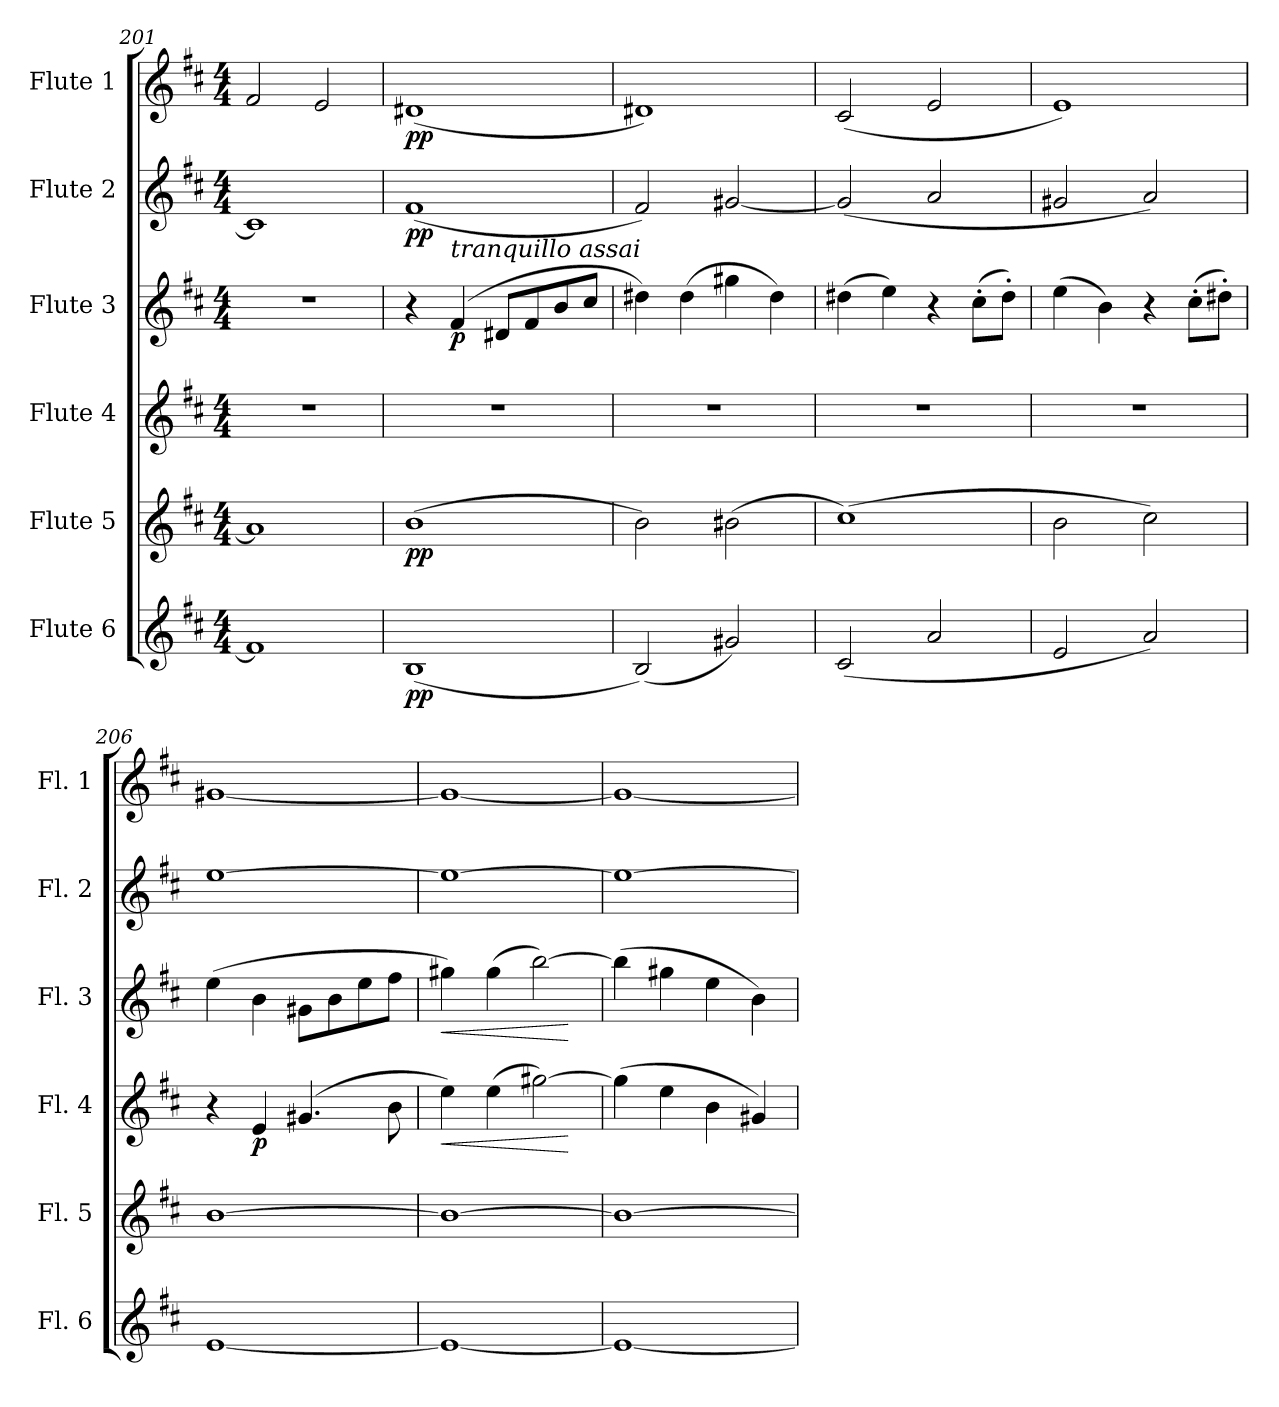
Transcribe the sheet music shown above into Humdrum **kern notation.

**kern	**dynam	**kern	**dynam	**kern	**dynam	**kern	**dynam	**kern	**dynam	**kern	**dynam
*part6	*part6	*part5	*part5	*part4	*part4	*part3	*part3	*part2	*part2	*part1	*part1
*staff6	*staff6	*staff5	*staff5	*staff4	*staff4	*staff3	*staff3	*staff2	*staff2	*staff1	*staff1
*I"Flute 6	*	*I"Flute 5	*	*I"Flute 4	*	*I"Flute 3	*	*I"Flute 2	*	*I"Flute 1	*
*I'Fl. 6	*	*I'Fl. 5	*	*I'Fl. 4	*	*I'Fl. 3	*	*I'Fl. 2	*	*I'Fl. 1	*
*clefG2	*	*clefG2	*	*clefG2	*	*clefG2	*	*clefG2	*	*clefG2	*
*k[f#c#]	*	*k[f#c#]	*	*k[f#c#]	*	*k[f#c#]	*	*k[f#c#]	*	*k[f#c#]	*
*M4/4	*	*M4/4	*	*M4/4	*	*M4/4	*	*M4/4	*	*M4/4	*
=201	=201	=201	=201	=201	=201	=201	=201	=201	=201	=201	=201
1f#]	.	1a#]	.	1r	.	1r	.	1c#]	.	2f#/	.
.	.	.	.	.	.	.	.	.	.	2e/	.
=202	=202	=202	=202	=202	=202	=202	=202	=202	=202	=202	=202
!	!LO:DY:b	!	!LO:DY:b	!	!	!	!	!	!LO:DY:b	!	!LO:DY:b
(<1B	pp	(>1b	pp	1r	.	4r	.	(<1f#	pp	(<1d#X	pp
!	!	!	!	!	!	!LO:TX:a:i:t=tranquillo assai	!	!	!	!	!
!	!	!	!	!	!	!	!LO:DY:b	!	!	!	!
.	.	.	.	.	.	(>4f#/	p	.	.	.	.
.	.	.	.	.	.	8d#X/L	.	.	.	.	.
.	.	.	.	.	.	8f#/	.	.	.	.	.
.	.	.	.	.	.	8b/	.	.	.	.	.
.	.	.	.	.	.	8cc#/J	.	.	.	.	.
!!LO:PB:g=z
=203	=203	=203	=203	=203	=203	=203	=203	=203	=203	=203	=203
(<2B/)	.	2b\)	.	1r	.	4dd#X\)	.	2f#/)	.	1d#X)	.
.	.	.	.	.	.	(>4dd#\	.	.	.	.	.
2g#X/)	.	(>2b#X\	.	.	.	4gg#X\	.	[2g#X/	.	.	.
.	.	.	.	.	.	4dd#\)	.	.	.	.	.
=204	=204	=204	=204	=204	=204	=204	=204	=204	=204	=204	=204
(<2c#/	.	(>1cc#)	.	1r	.	(>4dd#X\	.	(<2g#/]	.	(<2c#/	.
.	.	.	.	.	.	4ee\)	.	.	.	.	.
2a/	.	.	.	.	.	4r	.	2a/	.	2e/	.
.	.	.	.	.	.	(>8cc#'\L	.	.	.	.	.
.	.	.	.	.	.	8dd#'\J)	.	.	.	.	.
=205	=205	=205	=205	=205	=205	=205	=205	=205	=205	=205	=205
2e/	.	2b\	.	1r	.	(>4ee\	.	2g#X/	.	1e)	.
.	.	.	.	.	.	4b\)	.	.	.	.	.
2a/)	.	2cc#\)	.	.	.	4r	.	2a/)	.	.	.
.	.	.	.	.	.	(>8cc#'\L	.	.	.	.	.
.	.	.	.	.	.	8dd#X'\J)	.	.	.	.	.
=206	=206	=206	=206	=206	=206	=206	=206	=206	=206	=206	=206
[1e	.	[1b	.	4r	.	(>4ee\	.	[1ee	.	[1g#X	.
!	!	!	!	!	!LO:DY:b	!	!	!	!	!	!
.	.	.	.	4e/	p	4b\	.	.	.	.	.
.	.	.	.	(>4.g#X/	.	8g#X\L	.	.	.	.	.
.	.	.	.	.	.	8b\	.	.	.	.	.
.	.	.	.	.	.	8ee\	.	.	.	.	.
.	.	.	.	8b\	.	8ff#\J	.	.	.	.	.
=207	=207	=207	=207	=207	=207	=207	=207	=207	=207	=207	=207
!	!	!	!	!	!LO:HP:b	!	!LO:HP:b	!	!	!	!
1e_	.	1b_	.	4ee\)	<	4gg#X\)	<	1ee_	.	1g#_	.
.	.	.	.	(>4ee\	.	(>4gg#\	.	.	.	.	.
.	.	.	.	[2gg#X\)	.	[2bb\)	.	.	.	.	.
.	.	.	.	.	[	.	[	.	.	.	.
=208	=208	=208	=208	=208	=208	=208	=208	=208	=208	=208	=208
1e_	.	1b_	.	(>4gg#\]	.	(>4bb\]	.	1ee_	.	1g#_	.
.	.	.	.	4ee\	.	4gg#X\	.	.	.	.	.
.	.	.	.	4b\	.	4ee\	.	.	.	.	.
.	.	.	.	4g#X/)	.	4b\)	.	.	.	.	.
=	=	=	=	=	=	=	=	=	=	=	=
*-	*-	*-	*-	*-	*-	*-	*-	*-	*-	*-	*-
